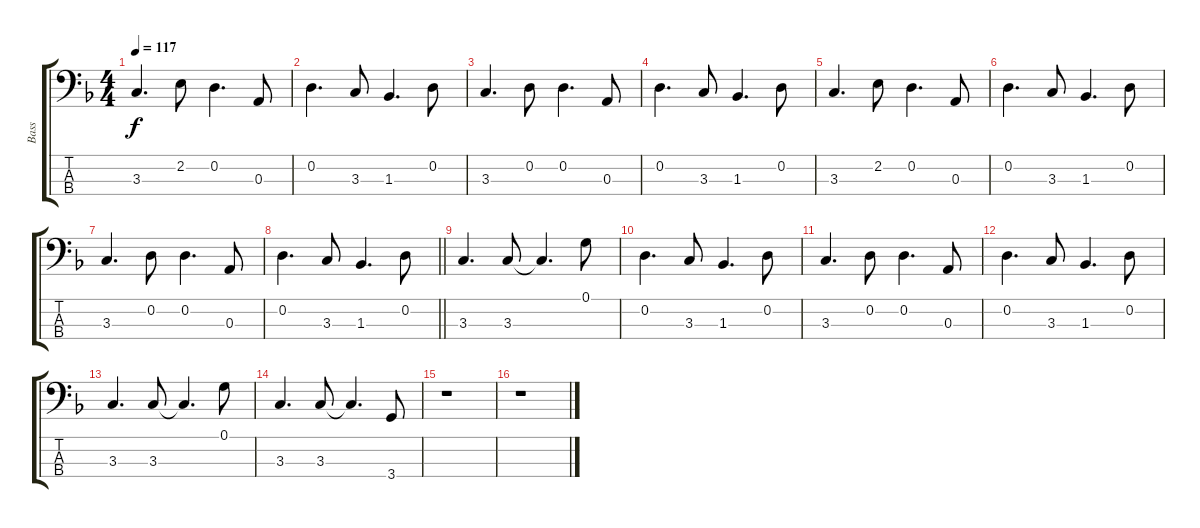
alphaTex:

\track ("Bass" "Bass") {instrument electricbassfinger}
\staff {score tabs}
\tuning (G2 D2 A1 E1) {hide}
\ts (4 4)
\tempo 117
\clef f4
\ks f
3.3.4{d dy f} 2.2.8 0.2.4{d} 0.3.8 |
0.2.4{d} 3.3.8 1.3.4{d} 0.2.8 |
3.3.4{d} 0.2.8 0.2.4{d} 0.3.8 |
0.2.4{d} 3.3.8 1.3.4{d} 0.2.8 |
3.3.4{d} 2.2.8 0.2.4{d} 0.3.8 |
0.2.4{d} 3.3.8 1.3.4{d} 0.2.8 |
3.3.4{d} 0.2.8 0.2.4{d} 0.3.8 |
\barLineRight lightlight
0.2.4{d} 3.3.8 1.3.4{d} 0.2.8 |
3.3.4{d} 3.3.8 3.3{t}.4{d} 0.1.8 |
0.2.4{d} 3.3.8 1.3.4{d} 0.2.8 |
3.3.4{d} 0.2.8 0.2.4{d} 0.3.8 |
0.2.4{d} 3.3.8 1.3.4{d} 0.2.8 |
3.3.4{d} 3.3.8 3.3{t}.4{d} 0.1.8 |
3.3.4{d} 3.3.8 3.3{t}.4{d} 3.4.8 |
r.1 |
r.1
